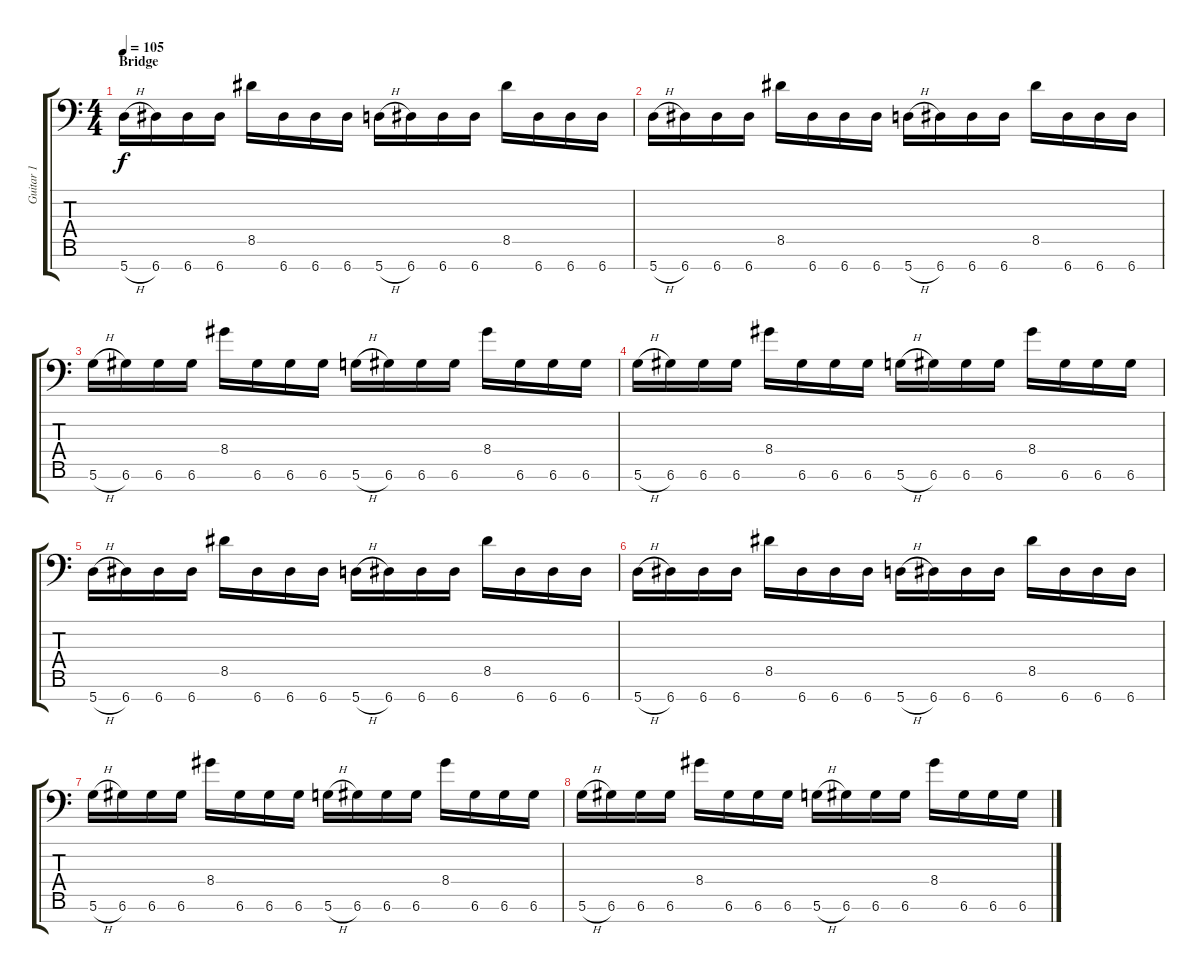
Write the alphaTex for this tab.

\track ("Guitar 1" "Guitar 1") {instrument distortionguitar}
\staff {score tabs}
\tuning (D4 A3 F3 C3 G2 D2 A1) {hide}
\ts (4 4)
\section ("" "Bridge")
\tempo 105
\clef f4
\ks c
5.7{h}.16{dy f} 6.7.16 6.7.16 6.7.16 8.5.16 6.7.16 6.7.16 6.7.16 5.7{h}.16 6.7.16 6.7.16 6.7.16 8.5.16 6.7.16 6.7.16 6.7.16 |
5.7{h}.16 6.7.16 6.7.16 6.7.16 8.5.16 6.7.16 6.7.16 6.7.16 5.7{h}.16 6.7.16 6.7.16 6.7.16 8.5.16 6.7.16 6.7.16 6.7.16 |
5.6{h}.16 6.6.16 6.6.16 6.6.16 8.4.16 6.6.16 6.6.16 6.6.16 5.6{h}.16 6.6.16 6.6.16 6.6.16 8.4.16 6.6.16 6.6.16 6.6.16 |
5.6{h}.16 6.6.16 6.6.16 6.6.16 8.4.16 6.6.16 6.6.16 6.6.16 5.6{h}.16 6.6.16 6.6.16 6.6.16 8.4.16 6.6.16 6.6.16 6.6.16 |
5.7{h}.16 6.7.16 6.7.16 6.7.16 8.5.16 6.7.16 6.7.16 6.7.16 5.7{h}.16 6.7.16 6.7.16 6.7.16 8.5.16 6.7.16 6.7.16 6.7.16 |
5.7{h}.16 6.7.16 6.7.16 6.7.16 8.5.16 6.7.16 6.7.16 6.7.16 5.7{h}.16 6.7.16 6.7.16 6.7.16 8.5.16 6.7.16 6.7.16 6.7.16 |
5.6{h}.16 6.6.16 6.6.16 6.6.16 8.4.16 6.6.16 6.6.16 6.6.16 5.6{h}.16 6.6.16 6.6.16 6.6.16 8.4.16 6.6.16 6.6.16 6.6.16 |
5.6{h}.16 6.6.16 6.6.16 6.6.16 8.4.16 6.6.16 6.6.16 6.6.16 5.6{h}.16 6.6.16 6.6.16 6.6.16 8.4.16 6.6.16 6.6.16 6.6.16
